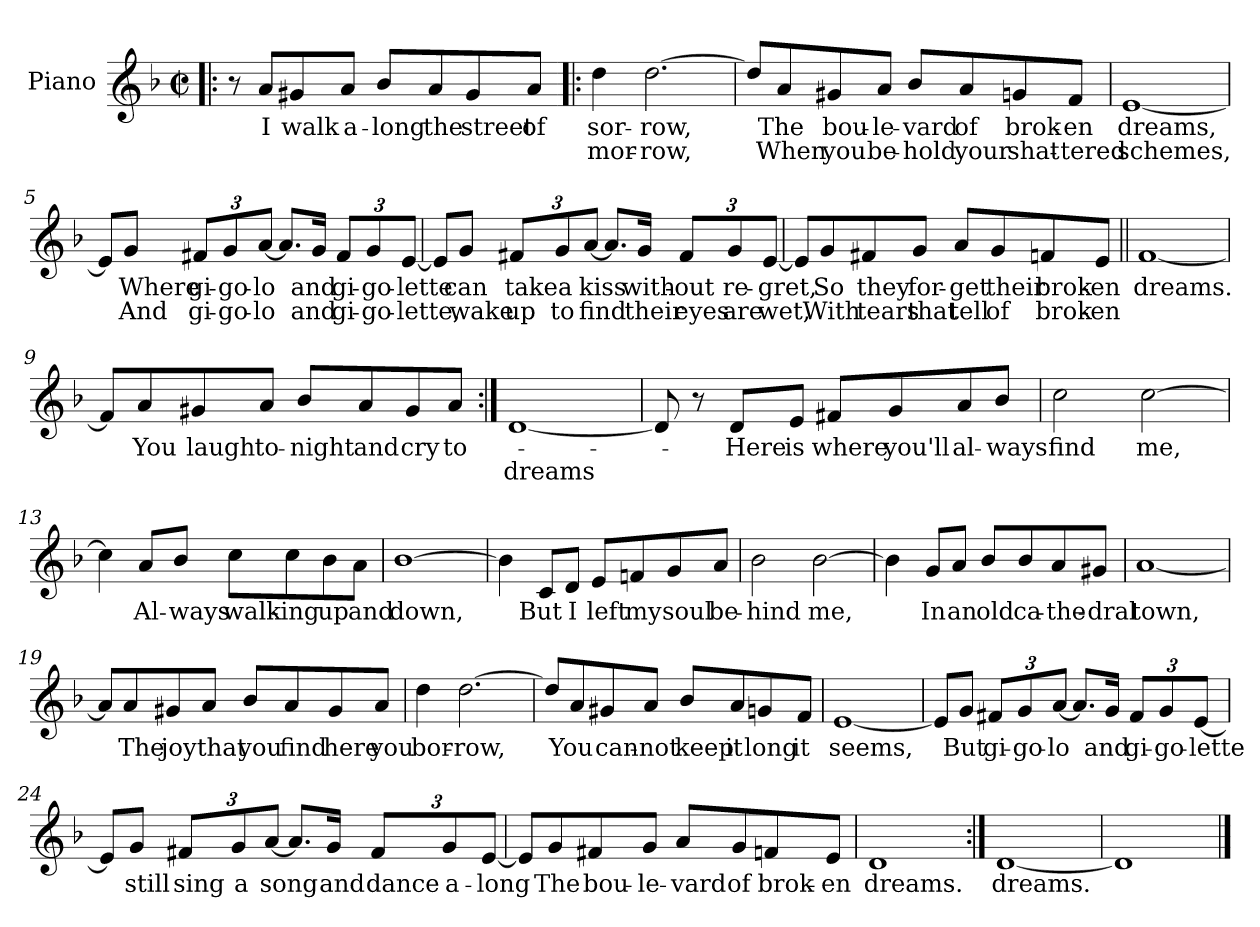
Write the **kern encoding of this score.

**kern	**text	**text
*part1	*part1	*part1
*staff1	*staff1	*staff1
*I"Piano	*	*
*I'Pno.	*	*
*clefG2	*	*
*k[b-]	*	*
*F:	*	*
*M2/2	*	*
*met(c|)	*	*
=1!|:	=1!|:	=1!|:
8r	.	.
8a/L	I	.
8g#X/	walk	.
8a/J	a-	.
8b-/L	-long	.
8a/	the	.
8g#/	street	.
8a/J	of	.
=2!|:	=2!|:	=2!|:
4dd\	sor-	mor-
[2.dd\	-row,	-row,
=3	=3	=3
8dd/L]	.	.
8a/	The	When
8g#X/	bou-	you
8a/J	-le-	be-
8b-/L	-vard	-hold
8a/	of	your
8gn/	brok-	shat-
8f/J	-en	-tered
=4	=4	=4
[1e	dreams,	schemes,
!!LO:LB:g=z
=5	=5	=5
8e/L]	.	.
8g/J	Where	And
*Xbrackettup	*	*
12f#X/L	gi-	gi-
12g/	-go-	-go-
[12a/J	-lo	-lo
8.a/L]	.	.
16g/Jk	and	and
12f#/L	gi-	gi-
12g/	-go-	-go-
[12e/J	-lette	-lette,
=6	=6	=6
8e/L]	.	.
8g/J	can	wake
12f#X/L	take	up
12g/	a	to
[12a/J	kiss	find
8.a/L]	.	.
16g/Jk	with-	their
12f#/L	-out	eyes
12g/	re-	are
[12e/J	-gret,	wet,
!!LO:LB:g=z
=7	=7	=7
8e/L]	.	.
8g/	So	With
8f#X/	they	tears
8g/J	for-	that
8a/L	-get	tell
8g/	their	of
8fn/	brok-	brok-
8e/J	-en	-en
=8||	=8||	=8||
[1f	dreams.	.
=9	=9	=9
8f/L]	.	.
8a/	You	.
8g#X/	laugh	.
8a/J	to-	.
8b-/L	-night	.
8a/	and	.
8g#/	cry	.
8a/J	to-	.
=10:|!	=10:|!	=10:|!
[1d	.	dreams
!!LO:LB:g=z
=11	=11	=11
8d/]	.	.
8r	.	.
8d/L	Here	.
8e/J	is	.
8f#X/L	where	.
8g/	you'll	.
8a/	al-	.
8b-/J	-ways	.
=12	=12	=12
2cc\	find	.
[2cc\	me,	.
=13	=13	=13
4cc\]	.	.
8a/L	Al-	.
8b-/J	-ways	.
8cc\L	walk-	.
8cc\	-ing	.
8b-\	up	.
8a\J	and	.
=14	=14	=14
[1b-	down,	.
!!LO:LB:g=z
=15	=15	=15
4b-\]	.	.
8c/L	But	.
8d/J	I	.
8e/L	left	.
8fn/	my	.
8g/	soul	.
8a/J	be-	.
=16	=16	=16
2b-\	-hind	.
[2b-\	me,	.
=17	=17	=17
4b-\]	.	.
8g/L	In	.
8a/J	an	.
8b-/L	old	.
8b-/	ca-	.
8a/	-the-	.
8g#X/J	-dral	.
=18	=18	=18
[1a	town,	.
!!LO:LB:g=z
=19	=19	=19
8a/L]	.	.
8a/	The	.
8g#X/	joy	.
8a/J	that	.
8b-/L	you	.
8a/	find	.
8g#/	here	.
8a/J	you	.
=20	=20	=20
4dd\	bor-	.
[2.dd\	-row,	.
=21	=21	=21
8dd/L]	.	.
8a/	You	.
8g#X/	can-	.
8a/J	-not	.
8b-/L	keep	.
8a/	it	.
8gn/	long	.
8f/J	it	.
=22	=22	=22
[1e	seems,	.
!!LO:LB:g=z
=23	=23	=23
8e/L]	.	.
8g/J	But	.
12f#X/L	gi-	.
12g/	-go-	.
[12a/J	-lo	.
8.a/L]	.	.
16g/Jk	and	.
12f#/L	gi-	.
12g/	-go-	.
[12e/J	-lette	.
=24	=24	=24
8e/L]	.	.
8g/J	still	.
12f#X/L	sing	.
12g/	a	.
[12a/J	song	.
8.a/L]	.	.
16g/Jk	and	.
12f#/L	dance	.
12g/	a-	.
[12e/J	-long	.
!!LO:LB:g=z
=25	=25	=25
8e/L]	.	.
8g/	The	.
8f#X/	bou-	.
8g/J	-le-	.
8a/L	-vard	.
8g/	of	.
8fn/	brok-	.
8e/J	-en	.
=26	=26	=26
1d	dreams.	.
=27:|!	=27:|!	=27:|!
[1d	dreams.	.
=28	=28	=28
1d]	.	.
==	==	==
*-	*-	*-
